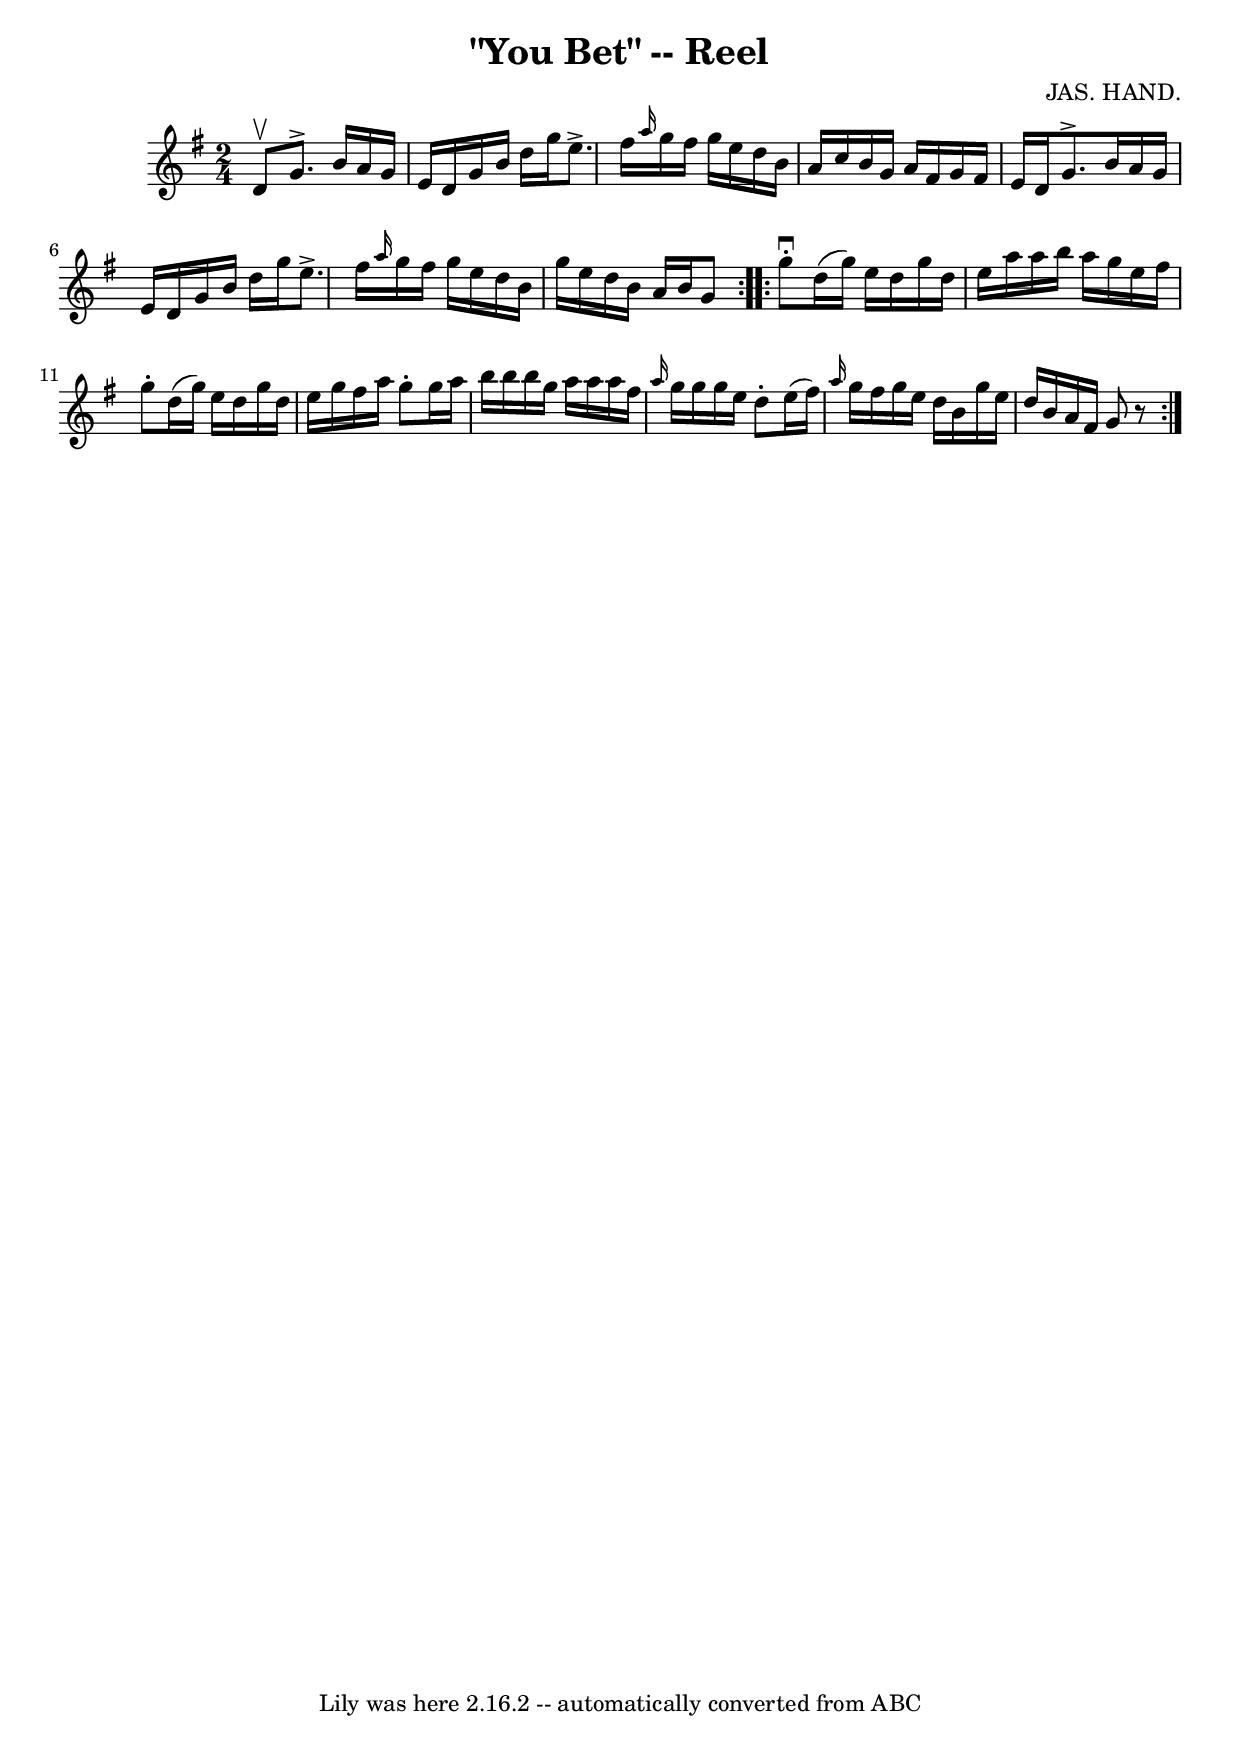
\version "2.16.2"
\include "Mammoth.ily"
\header {
  %% book = "Ryan's Mammoth Collection"
  composer = "JAS. HAND."
  crossRefNumber = "1"
  footnotes = "\\\\141"
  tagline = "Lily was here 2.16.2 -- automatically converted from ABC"
  title = "\"You Bet\" -- Reel"

}
voicedefault =  {



  \repeat volta 2 {

    \time 2/4 
    \key g \major
 d'8^\upbow |
    g'8.^\accent b'16 a'16 
    g'16 e'16 d'16    |
    g'16 b'16 d''16 g''16 e''8. 
    ^\accent fis''16    |
    \grace { a''16  
	   } g''16 fis''16 g''16 
    e''16 d''16 b'16 a'16 c''16    |
    b'16 g'16 a'16   
    fis'16 g'16 fis'16 e'16 d'16    |
    g'8.^\accent b'16  
    a'16 g'16 e'16 d'16    |
    g'16 b'16 d''16 g''16    
    e''8.^\accent fis''16    |
    \grace { a''16  
	   } g''16 fis''16    
    g''16 e''16 d''16 b'16 g''16 e''16    |
    d''16 b'16   
    a'16 b'16 g'8    
  } 
  \repeat volta 2 {
    g''8^\downbow-. d''16 (
    g''16) e''16 d''16 g''16 d''16    |
    e''16 a''16    
    a''16 b''16 a''16 g''16 e''16 fis''16    |
    g''8 -.   
    d''16 (g''16) e''16 d''16 g''16 d''16    |
    e''16    
    g''16 fis''16 a''16 g''8 -. g''16 a''16    |
    b''16    
    b''16 b''16 g''16 a''16 a''16 a''16 fis''16    |
    
    \grace { a''16  
	   } g''16 g''16 g''16 e''16 d''8 -. e''16 (
    fis''16)   |
    \grace { a''16  
	   } g''16 fis''16 g''16    
    e''16 d''16 b'16 g''16 e''16    |
    d''16 b'16 a'16    
    fis'16 g'8    r8 
  }   

}

\score{
  <<

    \context Staff="default"
    {
      \voicedefault 
      
    }

  >>
  \layout {
    
  }
  \midi {
  }

}
